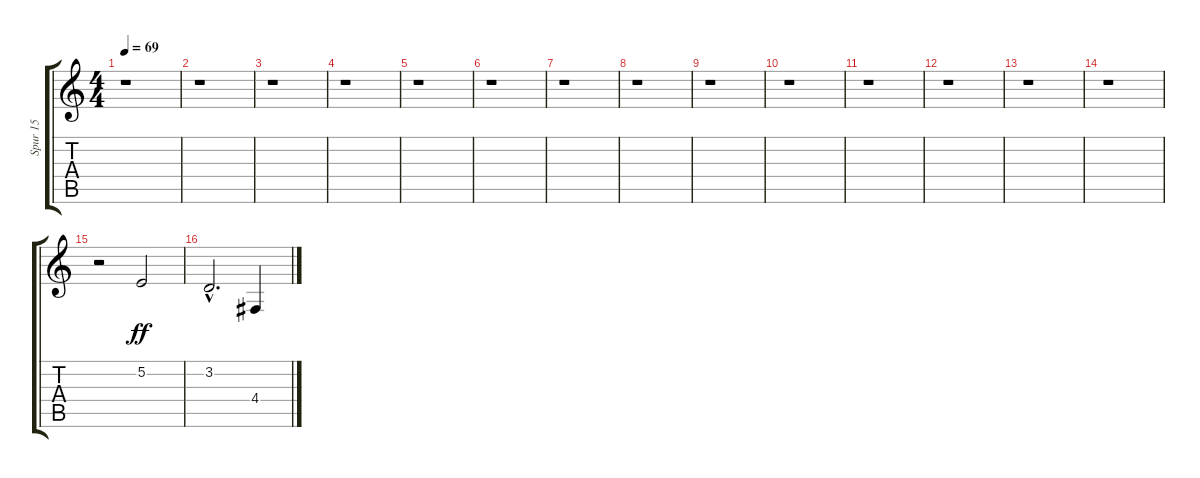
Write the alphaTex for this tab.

\track ("Spur 15" "Spur 15") {instrument englishhorn}
\staff {score tabs}
\tuning (E4 B3 G3 D3 A2 E2) {hide}
\ts (4 4)
\tempo 69
\clef g2
\ks c
r.1{dy ff instrument englishhorn} |
r.1 |
r.1 |
r.1 |
r.1 |
r.1 |
r.1 |
r.1 |
r.1 |
r.1 |
r.1 |
r.1 |
r.1 |
r.1 |
r.2 5.2.2 |
3.2{hac}.2{d} 4.4.4
